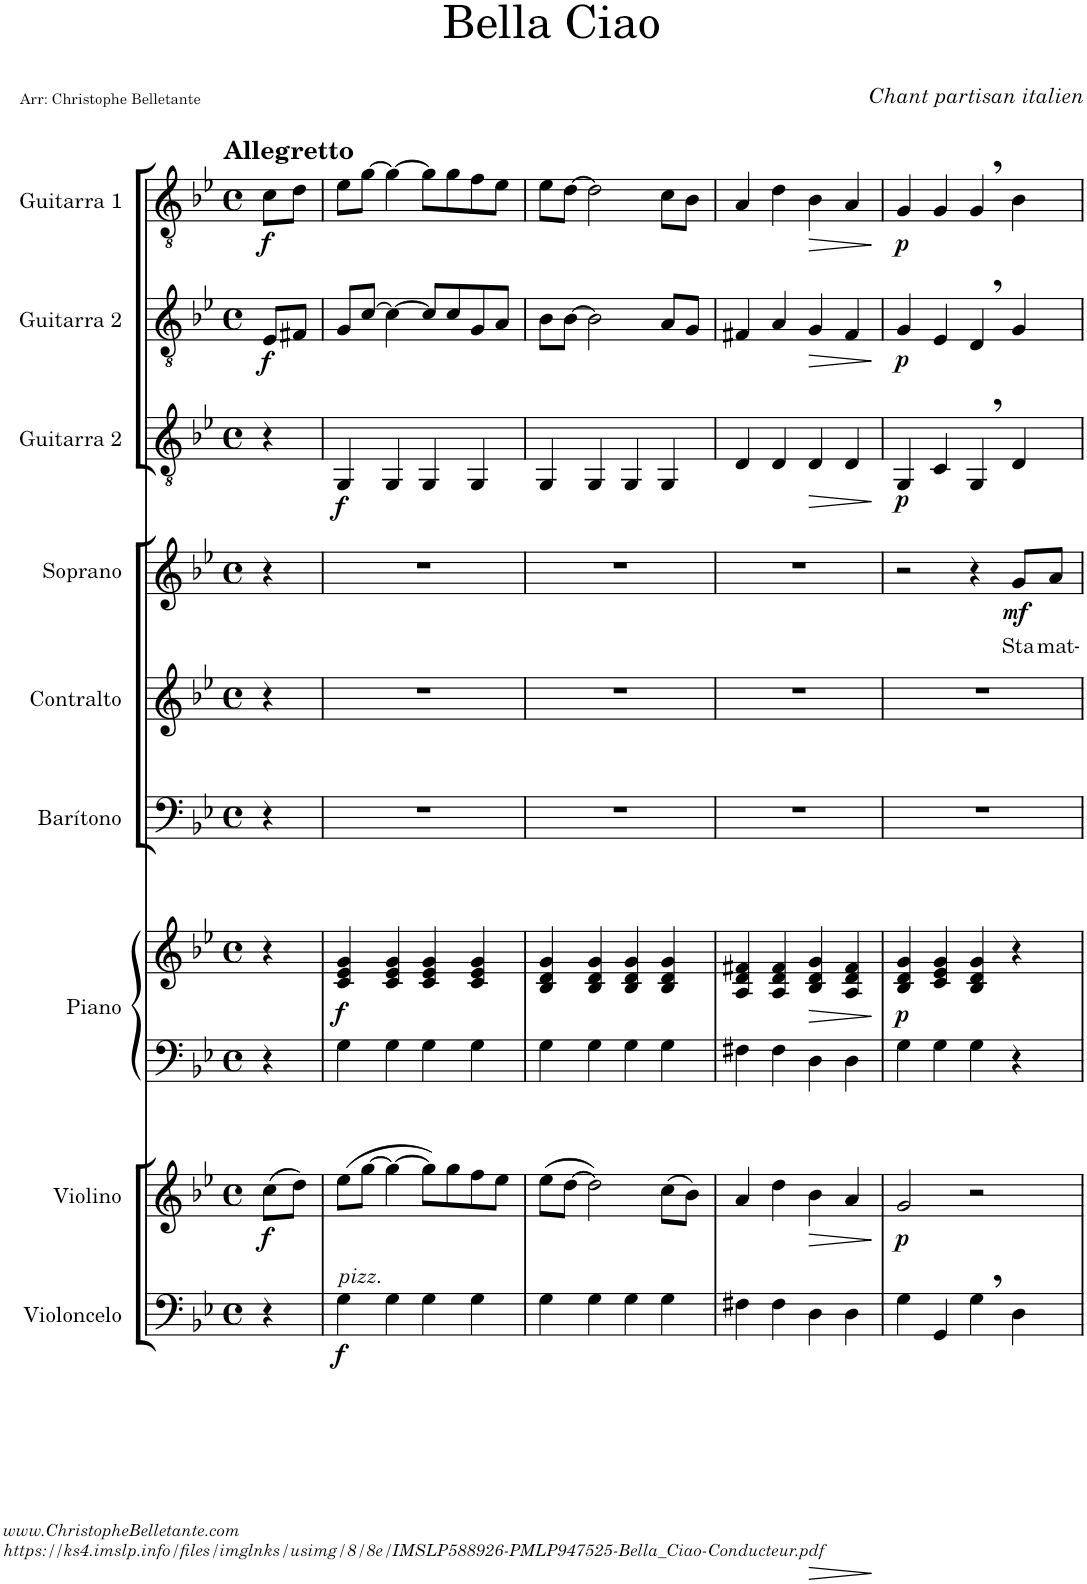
**kern	**dynam	**kern	**dynam	**kern	**kern	**dynam	**kern	**kern	**kern	**text	**dynam	**kern	**dynam	**kern	**dynam	**kern	**dynam
*part9	*part9	*part8	*part8	*part7	*part7	*part7	*part6	*part5	*part4	*part4	*part4	*part3	*part3	*part2	*part2	*part1	*part1
*staff10	*staff10	*staff9	*staff9	*staff8	*staff7	*staff7/8	*staff6	*staff5	*staff4	*staff4	*staff4	*staff3	*staff3	*staff2	*staff2	*staff1	*staff1
*I"Violoncelo	*	*I"Violino	*	*I"Piano	*	*	*I"Barítono	*I"Contralto	*I"Soprano	*	*	*I"Guitarra 2	*	*I"Guitarra 2	*	*I"Guitarra 1	*
*I'Vc.	*	*I'Vl.	*	*I'P.	*	*	*I'B.	*I'C.	*I'S.	*	*	*I'G. 3	*	*I'G. 2	*	*I'G. 1	*
*clefF4	*	*clefG2	*	*clefF4	*clefG2	*	*clefF4	*clefG2	*clefG2	*	*	*clefGv2	*	*clefGv2	*	*clefGv2	*
*k[b-e-]	*	*k[b-e-]	*	*k[b-e-]	*k[b-e-]	*	*k[b-e-]	*k[b-e-]	*k[b-e-]	*	*	*k[b-e-]	*	*k[b-e-]	*	*k[b-e-]	*
*M4/4	*	*M4/4	*	*M4/4	*M4/4	*	*M4/4	*M4/4	*M4/4	*	*	*M4/4	*	*M4/4	*	*M4/4	*
*met(c)	*	*met(c)	*	*met(c)	*met(c)	*	*met(c)	*met(c)	*met(c)	*	*	*met(c)	*	*met(c)	*	*met(c)	*
=	=	=	=	=	=	=	=	=	=	=	=	=	=	=	=	=	=
!	!	!	!	!	!	!	!	!	!	!	!	!	!	!	!	!LO:TX:a:B:t=Allegretto	!
!LO:TX:b:i:t=www.ChristopheBelletante.com	!	!	!	!	!	!	!	!	!	!	!	!	!	!	!	!	!
!LO:TX:b:t=https&colon;//ks4.imslp.info/files/imglnks/usimg/8/8e/IMSLP588926-PMLP947525-Bella_Ciao-Conducteur.pdf	!	!	!	!	!	!	!	!	!	!	!	!	!	!	!	!	!
!	!	!	!LO:DY:b	!	!	!	!	!	!	!	!	!	!	!	!LO:DY:b	!	!LO:DY:b
4r	.	(8cc\L	f	4r	4r	.	4r	4r	4r	.	.	4r	.	8E-/L	f	8c\L	f
.	.	8dd\J)	.	.	.	.	.	.	.	.	.	.	.	8F#X/J	.	8d\J	.
=1	=1	=1	=1	=1	=1	=1	=1	=1	=1	=1	=1	=1	=1	=1	=1	=1	=1
!LO:TX:a:i:t=pizz.	!	!	!	!	!	!	!	!	!	!	!	!	!	!	!	!	!
!	!LO:DY:b	!	!	!	!	!LO:DY:b	!	!	!	!	!	!	!LO:DY:b	!	!	!	!
4G\	f	(8ee-\L	.	4G\	4c/ 4e-/ 4g/	f	1r	1r	1r	.	.	4GG/	f	8G/L	.	8e-\L	.
.	.	[8gg\J	.	.	.	.	.	.	.	.	.	.	.	[8c/J	.	[8g\J	.
4G\	.	4gg\_	.	4G\	4c/ 4e-/ 4g/	.	.	.	.	.	.	4GG/	.	4c\_	.	4g\_	.
4G\	.	8gg\L])	.	4G\	4c/ 4e-/ 4g/	.	.	.	.	.	.	4GG/	.	8c/L]	.	8g\L]	.
.	.	8gg\	.	.	.	.	.	.	.	.	.	.	.	8c/	.	8g\	.
4G\	.	8ff\	.	4G\	4c/ 4e-/ 4g/	.	.	.	.	.	.	4GG/	.	8G/	.	8f\	.
.	.	8ee-\J	.	.	.	.	.	.	.	.	.	.	.	8A/J	.	8e-\J	.
=2	=2	=2	=2	=2	=2	=2	=2	=2	=2	=2	=2	=2	=2	=2	=2	=2	=2
4G\	.	(8ee-\L	.	4G\	4B-/ 4d/ 4g/	.	1r	1r	1r	.	.	4GG/	.	8B-\L	.	8e-\L	.
.	.	[8dd\J	.	.	.	.	.	.	.	.	.	.	.	[8B-\J	.	[8d\J	.
4G\	.	2dd\])	.	4G\	4B-/ 4d/ 4g/	.	.	.	.	.	.	4GG/	.	2B-\]	.	2d\]	.
4G\	.	.	.	4G\	4B-/ 4d/ 4g/	.	.	.	.	.	.	4GG/	.	.	.	.	.
4G\	.	(8cc\L	.	4G\	4B-/ 4d/ 4g/	.	.	.	.	.	.	4GG/	.	8A/L	.	8c\L	.
.	.	8b-\J)	.	.	.	.	.	.	.	.	.	.	.	8G/J	.	8B-\J	.
=3	=3	=3	=3	=3	=3	=3	=3	=3	=3	=3	=3	=3	=3	=3	=3	=3	=3
4F#X\	.	4a/	.	4F#X\	4A/ 4d/ 4f#X/	.	1r	1r	1r	.	.	4D/	.	4F#X/	.	4A/	.
4F#\	.	4dd\	.	4F#\	4A/ 4d/ 4f#/	.	.	.	.	.	.	4D/	.	4A/	.	4d\	.
!	!LO:HP:b	!	!LO:HP:b	!	!	!LO:HP:b	!	!	!	!	!	!	!LO:HP:b	!	!LO:HP:b	!	!LO:HP:b
4D\	>	4b-\	>	4D\	4B-/ 4d/ 4g/	>	.	.	.	.	.	4D/	>	4G/	>	4B-\	>
4D\	.	4a/	.	4D\	4A/ 4d/ 4f#/	.	.	.	.	.	.	4D/	.	4F#/	.	4A/	.
.	]	.	]	.	.	]	.	.	.	.	.	.	]	.	]	.	]
=4	=4	=4	=4	=4	=4	=4	=4	=4	=4	=4	=4	=4	=4	=4	=4	=4	=4
!	!	!	!LO:DY:b	!	!	!LO:DY:b	!	!	!	!	!	!	!LO:DY:b	!	!LO:DY:b	!	!LO:DY:b
4G\	.	2g/	p	4G\	4B-/ 4d/ 4g/	p	1r	1r	2r	.	.	4GG/	p	4G/	p	4G/	p
4GG/	.	.	.	4G\	4c/ 4e-/ 4g/	.	.	.	.	.	.	4C/	.	4E-/	.	4G/	.
4G,\	.	2r	.	4G\	4B-/ 4d/ 4g/	.	.	.	4r	.	.	4GG,/	.	4D,/	.	4G,/	.
!	!	!	!	!	!	!	!	!	!	!LO:LY:b	!LO:DY:b	!	!	!	!	!	!
4D\	.	.	.	4r	4r	.	.	.	8g/L	Sta	mf	4D/	.	4G/	.	4B-\	.
!	!	!	!	!	!	!	!	!	!	!LO:LY:b	!	!	!	!	!	!	!
.	.	.	.	.	.	.	.	.	8a/J	mat-	.	.	.	.	.	.	.
=	=	=	=	=	=	=	=	=	=	=	=	=	=	=	=	=	=
*-	*-	*-	*-	*-	*-	*-	*-	*-	*-	*-	*-	*-	*-	*-	*-	*-	*-
